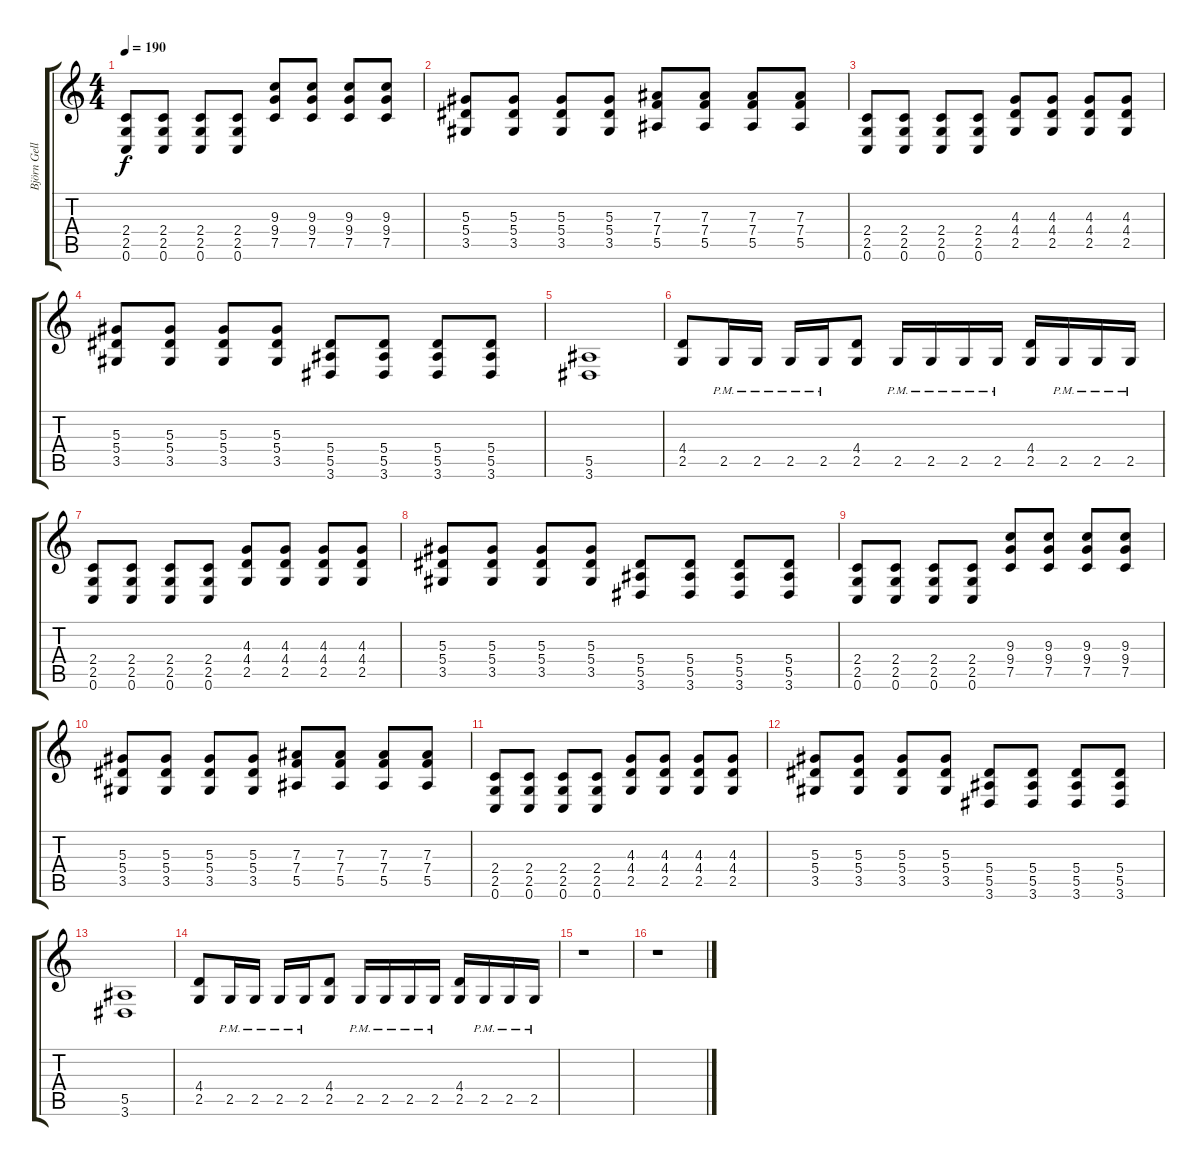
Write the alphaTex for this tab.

\track ("Björn Gellotte" "Björn Gell") {instrument distortionguitar}
\staff {score tabs}
\tuning (C4 G3 Eb3 Bb2 F2 C2) {hide}
\ts (4 4)
\tempo 190
\clef g2
\ks c
(2.4 2.5 0.6).8{dy f} (2.4 2.5 0.6).8 (2.4 2.5 0.6).8 (2.4 2.5 0.6).8 (9.3 9.4 7.5).8 (9.3 9.4 7.5).8 (9.3 9.4 7.5).8 (9.3 9.4 7.5).8 |
(5.3 5.4 3.5).8 (5.3 5.4 3.5).8 (5.3 5.4 3.5).8 (5.3 5.4 3.5).8 (7.3 7.4 5.5).8 (7.3 7.4 5.5).8 (7.3 7.4 5.5).8 (7.3 7.4 5.5).8 |
(2.4 2.5 0.6).8 (2.4 2.5 0.6).8 (2.4 2.5 0.6).8 (2.4 2.5 0.6).8 (4.3 4.4 2.5).8 (4.3 4.4 2.5).8 (4.3 4.4 2.5).8 (4.3 4.4 2.5).8 |
(5.3 5.4 3.5).8 (5.3 5.4 3.5).8 (5.3 5.4 3.5).8 (5.3 5.4 3.5).8 (5.4 5.5 3.6).8 (5.4 5.5 3.6).8 (5.4 5.5 3.6).8 (5.4 5.5 3.6).8 |
(5.5 3.6).1 |
(4.4 2.5).8 2.5{pm}.16 2.5{pm}.16 2.5{pm}.16 2.5{pm}.16 (4.4 2.5).8 2.5{pm}.16 2.5{pm}.16 2.5{pm}.16 2.5{pm}.16 (4.4 2.5).16 2.5{pm}.16 2.5{pm}.16 2.5{pm}.16 |
(2.4 2.5 0.6).8 (2.4 2.5 0.6).8 (2.4 2.5 0.6).8 (2.4 2.5 0.6).8 (4.3 4.4 2.5).8 (4.3 4.4 2.5).8 (4.3 4.4 2.5).8 (4.3 4.4 2.5).8 |
(5.3 5.4 3.5).8 (5.3 5.4 3.5).8 (5.3 5.4 3.5).8 (5.3 5.4 3.5).8 (5.4 5.5 3.6).8 (5.4 5.5 3.6).8 (5.4 5.5 3.6).8 (5.4 5.5 3.6).8 |
(2.4 2.5 0.6).8 (2.4 2.5 0.6).8 (2.4 2.5 0.6).8 (2.4 2.5 0.6).8 (9.3 9.4 7.5).8 (9.3 9.4 7.5).8 (9.3 9.4 7.5).8 (9.3 9.4 7.5).8 |
(5.3 5.4 3.5).8 (5.3 5.4 3.5).8 (5.3 5.4 3.5).8 (5.3 5.4 3.5).8 (7.3 7.4 5.5).8 (7.3 7.4 5.5).8 (7.3 7.4 5.5).8 (7.3 7.4 5.5).8 |
(2.4 2.5 0.6).8 (2.4 2.5 0.6).8 (2.4 2.5 0.6).8 (2.4 2.5 0.6).8 (4.3 4.4 2.5).8 (4.3 4.4 2.5).8 (4.3 4.4 2.5).8 (4.3 4.4 2.5).8 |
(5.3 5.4 3.5).8 (5.3 5.4 3.5).8 (5.3 5.4 3.5).8 (5.3 5.4 3.5).8 (5.4 5.5 3.6).8 (5.4 5.5 3.6).8 (5.4 5.5 3.6).8 (5.4 5.5 3.6).8 |
(5.5 3.6).1 |
(4.4 2.5).8 2.5{pm}.16 2.5{pm}.16 2.5{pm}.16 2.5{pm}.16 (4.4 2.5).8 2.5{pm}.16 2.5{pm}.16 2.5{pm}.16 2.5{pm}.16 (4.4 2.5).16 2.5{pm}.16 2.5{pm}.16 2.5{pm}.16 |
r.1 |
r.1
